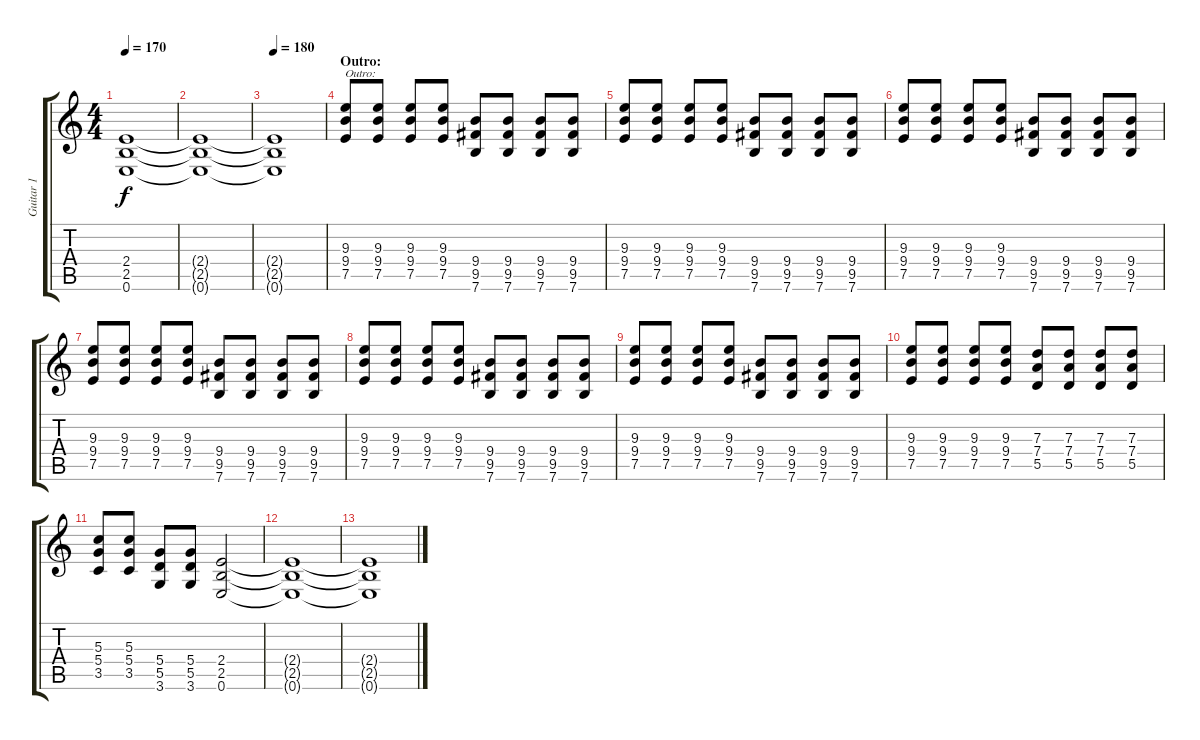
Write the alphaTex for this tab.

\track ("Guitar 1" "Guitar 1") {instrument distortionguitar}
\staff {score tabs}
\tuning (E4 B3 G3 D3 A2 E2) {hide}
\ts (4 4)
\tempo 170
\clef g2
\ks c
(2.4{t} 2.5{t} 0.6{t}).1{dy f} |
(2.4{t} 2.5{t} 0.6{t}).1 |
\tempo 180
(2.4{t} 2.5{t} 0.6{t}).1 |
\section ("" "Outro:")
(9.3 9.4 7.5).8{txt "Outro:"} (9.3 9.4 7.5).8 (9.3 9.4 7.5).8 (9.3 9.4 7.5).8 (9.4 9.5 7.6).8 (9.4 9.5 7.6).8 (9.4 9.5 7.6).8 (9.4 9.5 7.6).8 |
(9.3 9.4 7.5).8 (9.3 9.4 7.5).8 (9.3 9.4 7.5).8 (9.3 9.4 7.5).8 (9.4 9.5 7.6).8 (9.4 9.5 7.6).8 (9.4 9.5 7.6).8 (9.4 9.5 7.6).8 |
(9.3 9.4 7.5).8 (9.3 9.4 7.5).8 (9.3 9.4 7.5).8 (9.3 9.4 7.5).8 (9.4 9.5 7.6).8 (9.4 9.5 7.6).8 (9.4 9.5 7.6).8 (9.4 9.5 7.6).8 |
(9.3 9.4 7.5).8 (9.3 9.4 7.5).8 (9.3 9.4 7.5).8 (9.3 9.4 7.5).8 (9.4 9.5 7.6).8 (9.4 9.5 7.6).8 (9.4 9.5 7.6).8 (9.4 9.5 7.6).8 |
(9.3 9.4 7.5).8 (9.3 9.4 7.5).8 (9.3 9.4 7.5).8 (9.3 9.4 7.5).8 (9.4 9.5 7.6).8 (9.4 9.5 7.6).8 (9.4 9.5 7.6).8 (9.4 9.5 7.6).8 |
(9.3 9.4 7.5).8 (9.3 9.4 7.5).8 (9.3 9.4 7.5).8 (9.3 9.4 7.5).8 (9.4 9.5 7.6).8 (9.4 9.5 7.6).8 (9.4 9.5 7.6).8 (9.4 9.5 7.6).8 |
(9.3 9.4 7.5).8 (9.3 9.4 7.5).8 (9.3 9.4 7.5).8 (9.3 9.4 7.5).8 (7.3 7.4 5.5).8 (7.3 7.4 5.5).8 (7.3 7.4 5.5).8 (7.3 7.4 5.5).8 |
(5.3 5.4 3.5).8 (5.3 5.4 3.5).8 (5.4 5.5 3.6).8 (5.4 5.5 3.6).8 (2.4 2.5 0.6).2 |
(2.4{t} 2.5{t} 0.6{t}).1 |
(2.4{t} 2.5{t} 0.6{t}).1
